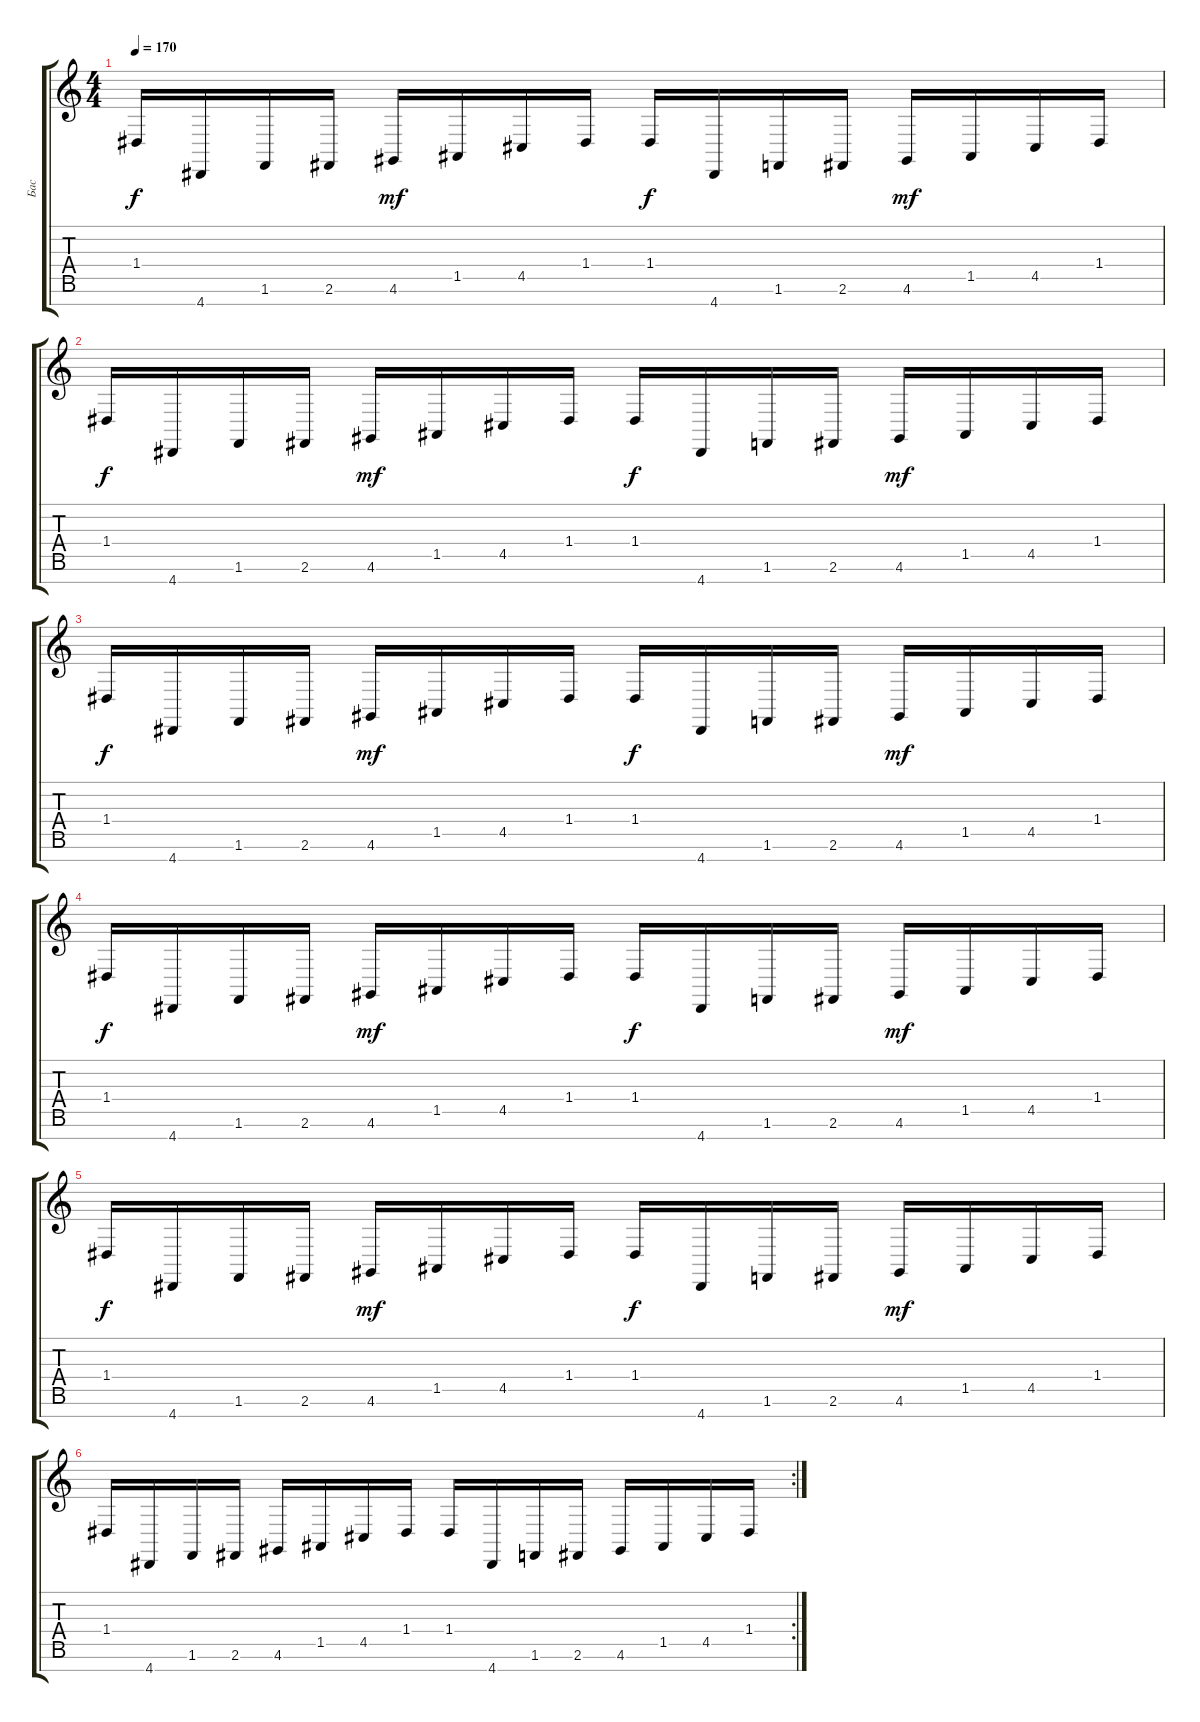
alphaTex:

\track ("Бас" "Бас") {instrument lead1square}
\staff {score tabs}
\tuning (E4 B3 G3 D3 A2 E2 B1) {hide}
\ts (4 4)
\tempo 170
\clef g2
\ks c
1.4.16{dy f} 4.7.16 1.6.16 2.6.16 4.6.16{dy mf} 1.5.16 4.5.16 1.4.16 1.4.16{dy f} 4.7.16 1.6.16 2.6.16 4.6.16{dy mf} 1.5.16 4.5.16 1.4.16 |
1.4.16{dy f} 4.7.16 1.6.16 2.6.16 4.6.16{dy mf} 1.5.16 4.5.16 1.4.16 1.4.16{dy f} 4.7.16 1.6.16 2.6.16 4.6.16{dy mf} 1.5.16 4.5.16 1.4.16 |
1.4.16{dy f} 4.7.16 1.6.16 2.6.16 4.6.16{dy mf} 1.5.16 4.5.16 1.4.16 1.4.16{dy f} 4.7.16 1.6.16 2.6.16 4.6.16{dy mf} 1.5.16 4.5.16 1.4.16 |
1.4.16{dy f} 4.7.16 1.6.16 2.6.16 4.6.16{dy mf} 1.5.16 4.5.16 1.4.16 1.4.16{dy f} 4.7.16 1.6.16 2.6.16 4.6.16{dy mf} 1.5.16 4.5.16 1.4.16 |
1.4.16{dy f} 4.7.16 1.6.16 2.6.16 4.6.16{dy mf} 1.5.16 4.5.16 1.4.16 1.4.16{dy f} 4.7.16 1.6.16 2.6.16 4.6.16{dy mf} 1.5.16 4.5.16 1.4.16 |
\rc 2
1.4.16 4.7.16 1.6.16 2.6.16 4.6.16 1.5.16 4.5.16 1.4.16 1.4.16 4.7.16 1.6.16 2.6.16 4.6.16 1.5.16 4.5.16 1.4.16
